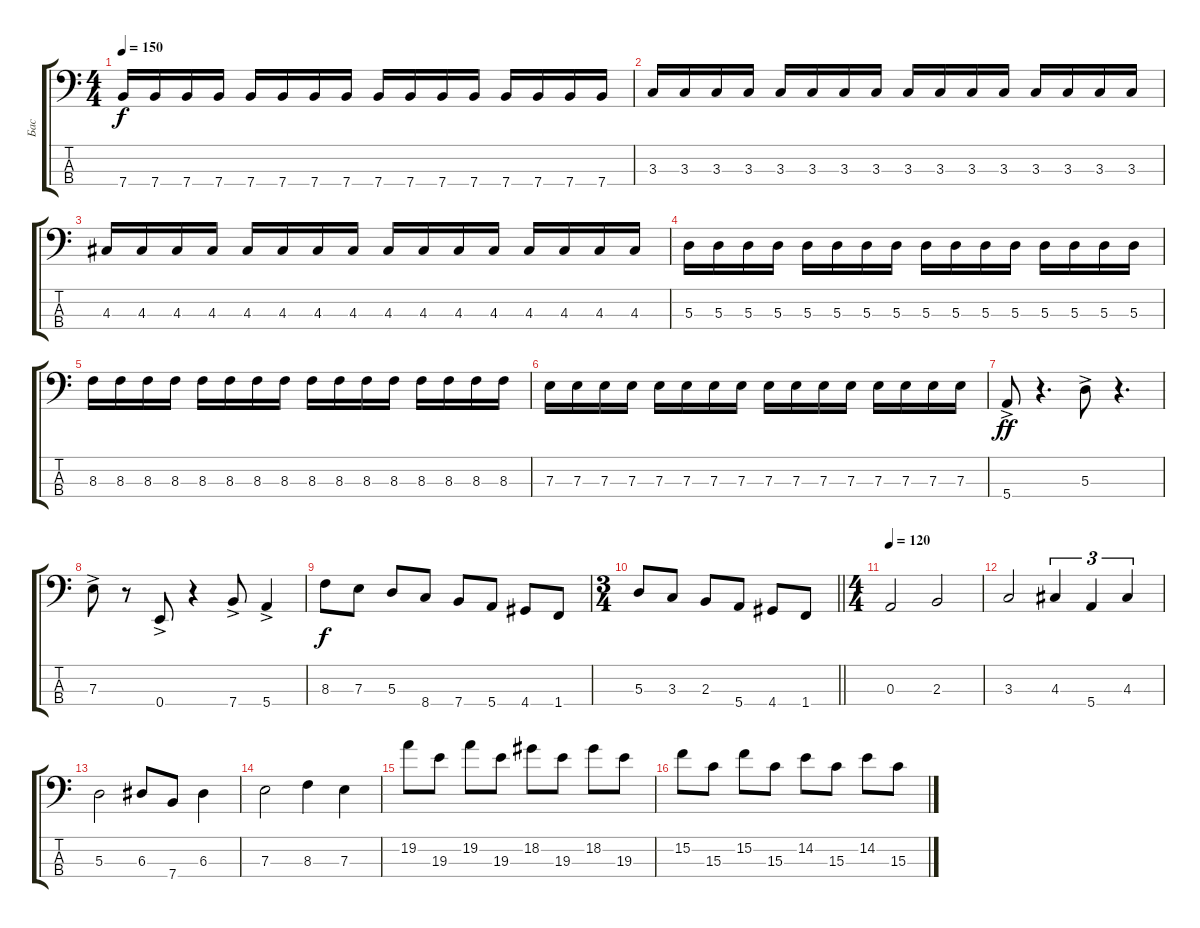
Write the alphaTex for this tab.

\track ("Бас" "Бас") {instrument electricbasspick}
\staff {score tabs}
\tuning (G2 D2 A1 E1) {hide}
\ts (4 4)
\tempo 150
\clef f4
\ks c
7.4.16{dy f} 7.4.16 7.4.16 7.4.16 7.4.16 7.4.16 7.4.16 7.4.16 7.4.16 7.4.16 7.4.16 7.4.16 7.4.16 7.4.16 7.4.16 7.4.16 |
3.3.16 3.3.16 3.3.16 3.3.16 3.3.16 3.3.16 3.3.16 3.3.16 3.3.16 3.3.16 3.3.16 3.3.16 3.3.16 3.3.16 3.3.16 3.3.16 |
4.3.16 4.3.16 4.3.16 4.3.16 4.3.16 4.3.16 4.3.16 4.3.16 4.3.16 4.3.16 4.3.16 4.3.16 4.3.16 4.3.16 4.3.16 4.3.16 |
5.3.16 5.3.16 5.3.16 5.3.16 5.3.16 5.3.16 5.3.16 5.3.16 5.3.16 5.3.16 5.3.16 5.3.16 5.3.16 5.3.16 5.3.16 5.3.16 |
8.3.16 8.3.16 8.3.16 8.3.16 8.3.16 8.3.16 8.3.16 8.3.16 8.3.16 8.3.16 8.3.16 8.3.16 8.3.16 8.3.16 8.3.16 8.3.16 |
7.3.16 7.3.16 7.3.16 7.3.16 7.3.16 7.3.16 7.3.16 7.3.16 7.3.16 7.3.16 7.3.16 7.3.16 7.3.16 7.3.16 7.3.16 7.3.16 |
5.4{ac}.8{dy ff} r.4{d} 5.3{ac}.8 r.4{d} |
7.3{ac}.8 r.8 0.4{ac}.8 r.4 7.4{ac}.8 5.4{ac}.4 |
8.3.8{dy f} 7.3.8 5.3.8 8.4.8 7.4.8 5.4.8 4.4.8 1.4.8 |
\ts (3 4)
\barLineRight lightlight
5.3.8 3.3.8 2.3.8 5.4.8 4.4.8 1.4.8 |
\ts (4 4)
\tempo 120
0.3.2 2.3.2 |
3.3.2 4.3.4{tu (3 2)} 5.4.4{tu (3 2)} 4.3.4{tu (3 2)} |
5.3.2 6.3.8 7.4.8 6.3.4 |
7.3.2 8.3.4 7.3.4 |
19.2.8{volume 14} 19.3.8 19.2.8 19.3.8 18.2.8 19.3.8 18.2.8 19.3.8 |
15.2.8 15.3.8 15.2.8 15.3.8 14.2.8 15.3.8 14.2.8 15.3.8
